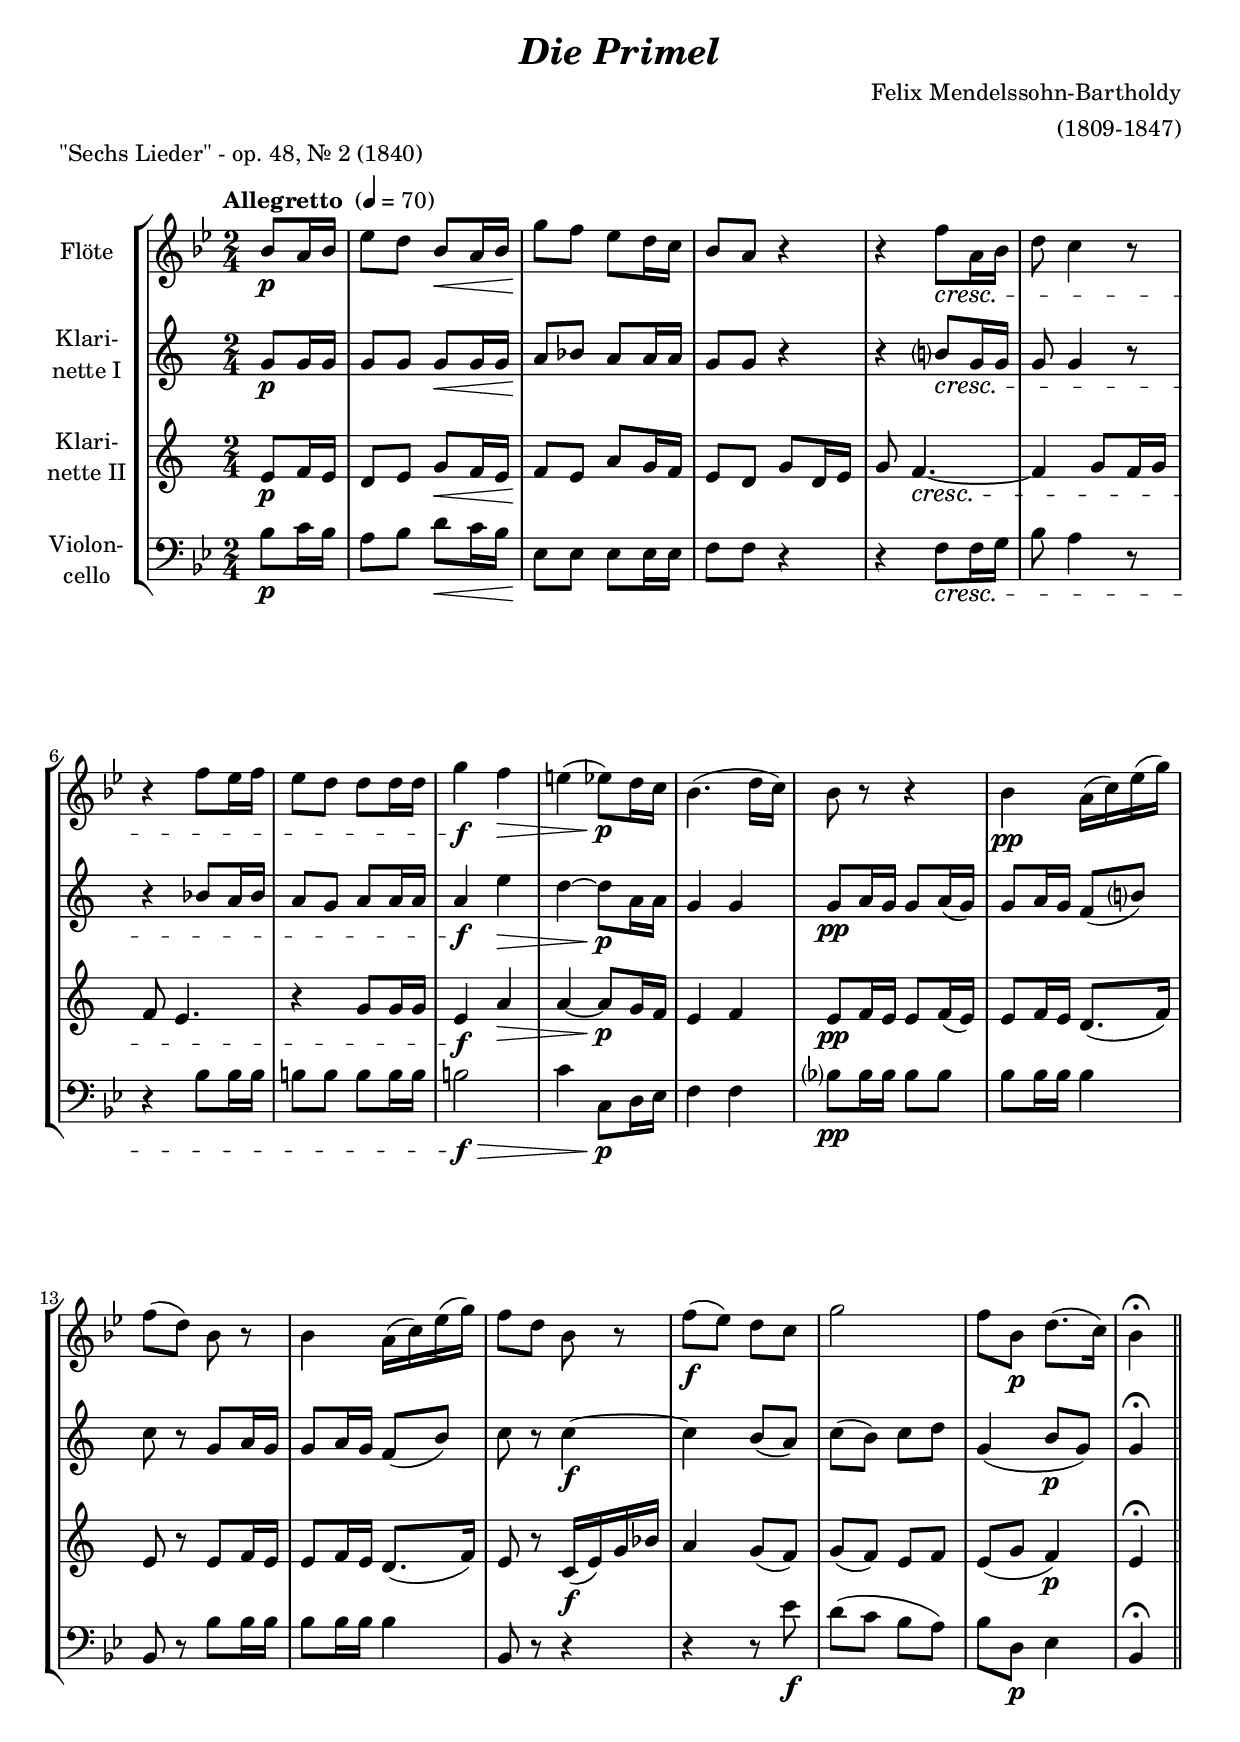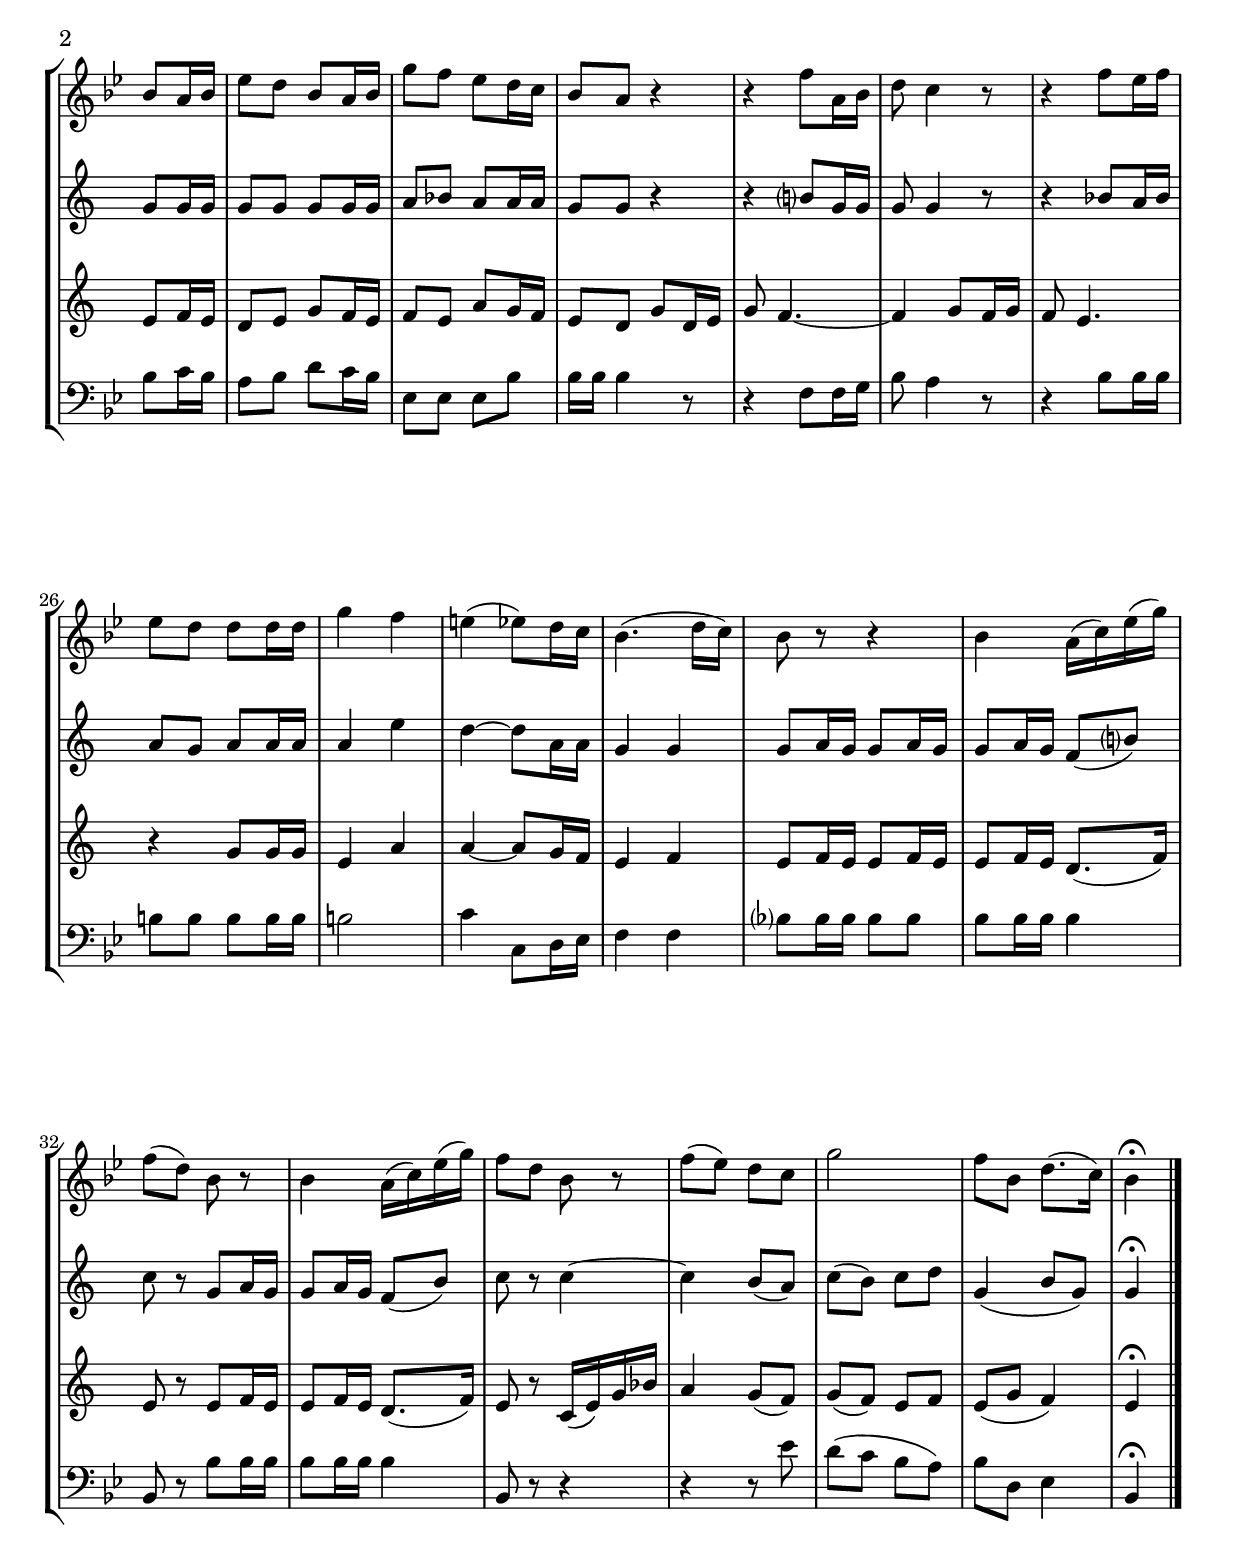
\version "2.18.2"
\include "deutsch.ly"
  
#(set-global-staff-size 20)

\header {
  title     = \markup \bold \italic "Die Primel"
  composer  = "Felix Mendelssohn-Bartholdy"
  arranger  = "(1809-1847)"
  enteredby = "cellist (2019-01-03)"
  piece     = "\"Sechs Lieder\" - op. 48, Nr. 2 (1840)"
}

voiceconsts = {
  \key a \major
  \time 2/4
  \clef "treble"
%  \numericTimeSignature
  \compressFullBarRests
  % Set default beaming for all staves
% \set Timing.beamExceptions = #'()
% \set Timing.baseMoment     = #(ly:make-moment 1 4)
% \set Timing.beatStructure  = #'(1 1 1)
  \tempo "Allegretto " 4=70
}

micl = "clarinet"
mifl = "flute"
miob = "oboe"
mifh = "french horn"
misx = "tenor sax"
mist = "string ensemble 1"
miba = "cello"

va = \relative c'' {
  \voiceconsts

  \partial 4 a8\p gis16 a
  d8 cis a\< gis16 a
  fis'8\! e d cis16 h
  a8 gis r4
  r e'8\cresc gis,16 a
  cis8 h4 r8
  r4 e8 d16 e
  d8 cis cis cis16 cis

  fis4\f e\>
  dis( d8)\!\p cis16 h
  a4.( cis16 h)
  a8 r r4
  a\pp gis16( h) d( fis)
  e8( cis) a r
  a4 gis16( h) d( fis)
  e8 cis a r

  e'(\f d) cis h
  fis'2
  e8 a,\p cis8.( h16)
  a4\fermata \bar "||" a8 gis16 a
  d8 cis a gis16 a
  fis'8 e d cis16 h
  a8 gis r4
  r e'8 gis,16 a
  
  cis8 h4 r8
  r4 e8 d16 e
  d8 cis cis cis16 cis
  fis4 e
  dis( d8) cis16 h
  a4.( cis16 h)
  a8 r r4
  a gis16( h) d( fis)
  
  e8( cis) a r
  a4 gis16( h) d( fis)
  e8 cis a r
  e'( d) cis h
  fis'2
  e8 a, cis8.( h16)
  a4\fermata \bar "|."
}

vb = \relative c' {
  \voiceconsts

  e8\p e16 e
  e8 e e\< e16 e
  fis8\! g fis fis16 fis
  e8 e r4
  r gis?8\cresc e16 e
  e8 e4 r8
  r4 g8 fis16 g
  fis8 e fis fis16 fis

  fis4\f cis'\>
  h~ h8\!\p fis16 fis
  e4 e
  e8\pp fis16 e e8 fis16( e)
  e8 fis16 e d8( gis?)
  a r e fis16 e
  e8 fis16 e d8( gis)
  a r a4~\f

  a gis8( fis)
  a( gis) a h
  e,4( gis8\p e)
  e4\fermata \bar "||" e8 e16 e
  e8 e e e16 e
  fis8 g fis fis16 fis
  e8 e r4
  r gis?8 e16 e
  
  e8 e4 r8
  r4 g8 fis16 g
  fis8 e fis fis16 fis
  fis4 cis'
  h~ h8 fis16 fis
  e4 e
  e8 fis16 e e8 fis16 e
  e8 fis16 e d8( gis?)
  
  a r e fis16 e
  e8 fis16 e d8( gis)
  a r a4~
  a gis8( fis)
  a( gis) a h
  e,4( gis8 e)
  e4\fermata \bar "|."
}

vc = \relative c' {
  \voiceconsts

  cis8\p d16 cis
  h8 cis e\< d16 cis
  d8\! cis fis e16 d
  cis8 h e h16 cis
  e8 d4.~\cresc
  d4 e8 d16 e
  d8 cis4.
  r4 e8 e16 e
  cis4\f fis\>

  fis~ fis8\!\p e16 d
  cis4 d
  cis8\pp d16 cis cis8 d16( cis)
  cis8 d16 cis h8.( d16)
  cis8 r cis d16 cis
  cis8 d16 cis h8.( d16)
  cis8 r a16(\f cis) e g
  fis4 e8( d)

  e( d) cis d
  cis( e d4)\p
  cis\fermata \bar "||" cis8 d16 cis
  h8 cis e d16 cis
  d8 cis fis e16 d
  cis8 h e h16 cis
  e8 d4.~
  d4 e8 d16 e
  
  d8 cis4.
  r4 e8 e16 e
  cis4 fis
  fis~ fis8 e16 d
  cis4 d
  cis8 d16 cis cis8 d16 cis
  cis8 d16 cis h8.( d16)
  
  cis8 r cis d16 cis
  cis8 d16 cis h8.( d16)
  cis8 r a16( cis) e g
  fis4 e8( d)
  e( d) cis d
  cis( e d4)
  cis\fermata \bar "|."
}

vd = \relative c' {
  \voiceconsts
  \clef "bass"

  a8\p h16 a
  gis8 a cis\< h16 a
  d,8\! d d d16 d
  e8 e r4
  r e8\cresc e16 fis
  a8 gis4 r8
  r4 a8 a16 a
  ais8 ais ais ais16 ais16
  ais2\f\>

  h4 h,8\!\p cis16 d
  e4 e
  a?8\pp a16 a a8 a
  a a16 a a4
  a,8 r a' a16 a
  a8 a16 a a4
  a,8 r r4
  r r8 d'\f

  cis( h a gis)
  a cis,\p d4
  a\fermata \bar "||" a'8 h16 a
  gis8 a cis h16 a
  d,8 d d a'
  a16 a a4 r8
  r4 e8 e16 fis
  a8 gis4 r8
  
  r4 a8 a16 a
  ais8 ais ais ais16 ais16
  ais2
  h4 h,8 cis16 d
  e4 e
  a?8 a16 a a8 a
  a a16 a a4
  
  a,8 r a' a16 a
  a8 a16 a a4
  a,8 r r4
  r r8 d'
  cis( h a gis)
  a cis, d4
  a\fermata \bar "|."
}


music = \new StaffGroup <<
      \new Staff {
	\set Staff.midiInstrument = \mifl
	\set Staff.instrumentName = \markup \center-column { "Flöte" }
	\transpose a b { \va }
      }

      \new Staff {
	\set Staff.midiInstrument = \micl
	\set Staff.instrumentName = \markup \center-column { "Klari-" "nette I" }
	\transpose a c' { \vb }
      }

      \new Staff {
	\set Staff.midiInstrument = \micl
	\set Staff.instrumentName = \markup \center-column { "Klari-" "nette II" }
	\transpose a c' { \vc }
      }

      \new Staff {
	\set Staff.midiInstrument = \miba
	\set Staff.instrumentName = \markup \center-column { "Violon-" "cello" }
	\transpose a b { \vd }
      }
>>

\book {
  \score {
    \music
    \layout {}
  }

  \score {
    \unfoldRepeats \music

    \midi {
      \context {
        \Score
      }
    }
  }
}
